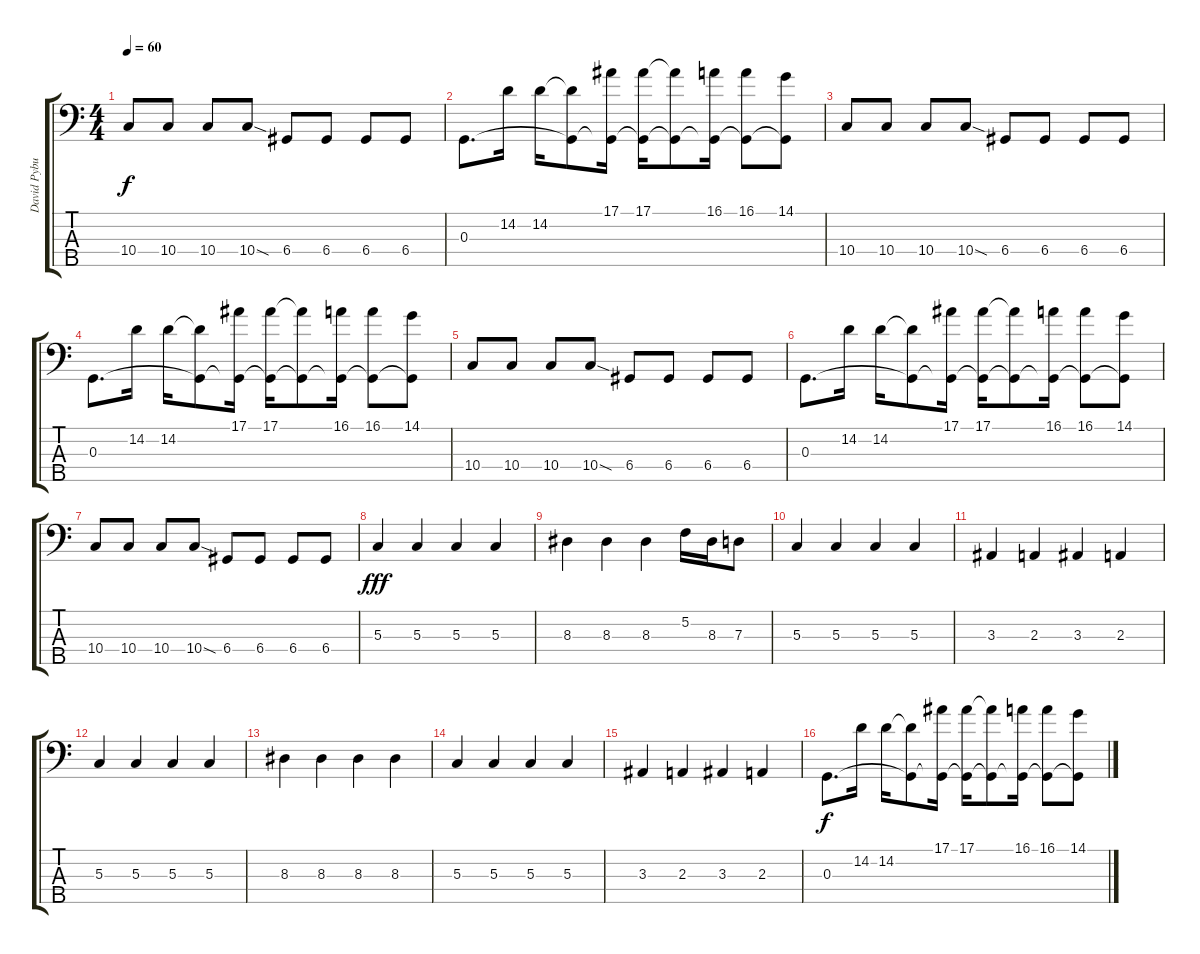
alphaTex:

\track ("David Pybus" "David Pybu") {instrument electricbassfinger}
\staff {score tabs}
\tuning (F2 C2 G1 D1 A0) {hide}
\ts (4 4)
\tempo 60
\clef f4
\ks c
10.4.8{dy f} 10.4.8 10.4.8 10.4{sod}.8 6.4.8 6.4.8 6.4.8 6.4.8 |
0.3.8{d} 14.2.16 14.2.16 (14.2{t} 0.3{t}).8 (17.1 0.3{t}).16 (17.1 0.3{t}).16 (17.1{t} 0.3{t}).8 (16.1 0.3{t}).16 (16.1 0.3{t}).8 (14.1 0.3{t}).8 |
10.4.8 10.4.8 10.4.8 10.4{sod}.8 6.4.8 6.4.8 6.4.8 6.4.8 |
0.3.8{d} 14.2.16 14.2.16 (14.2{t} 0.3{t}).8 (17.1 0.3{t}).16 (17.1 0.3{t}).16 (17.1{t} 0.3{t}).8 (16.1 0.3{t}).16 (16.1 0.3{t}).8 (14.1 0.3{t}).8 |
10.4.8 10.4.8 10.4.8 10.4{sod}.8 6.4.8 6.4.8 6.4.8 6.4.8 |
0.3.8{d} 14.2.16 14.2.16 (14.2{t} 0.3{t}).8 (17.1 0.3{t}).16 (17.1 0.3{t}).16 (17.1{t} 0.3{t}).8 (16.1 0.3{t}).16 (16.1 0.3{t}).8 (14.1 0.3{t}).8 |
10.4.8 10.4.8 10.4.8 10.4{sod}.8 6.4.8 6.4.8 6.4.8 6.4.8 |
5.3.4{dy fff} 5.3.4 5.3.4 5.3.4 |
8.3.4 8.3.4 8.3.4 5.2.16 8.3.16 7.3.8 |
5.3.4 5.3.4 5.3.4 5.3.4 |
3.3.4 2.3.4 3.3.4 2.3.4 |
5.3.4 5.3.4 5.3.4 5.3.4 |
8.3.4 8.3.4 8.3.4 8.3.4 |
5.3.4 5.3.4 5.3.4 5.3.4 |
3.3.4 2.3.4 3.3.4 2.3.4 |
0.3.8{d dy f volume 7 balance 5} 14.2.16 14.2.16 (14.2{t} 0.3{t}).8 (17.1 0.3{t}).16 (17.1 0.3{t}).16 (17.1{t} 0.3{t}).8 (16.1 0.3{t}).16 (16.1 0.3{t}).8 (14.1 0.3{t}).8
